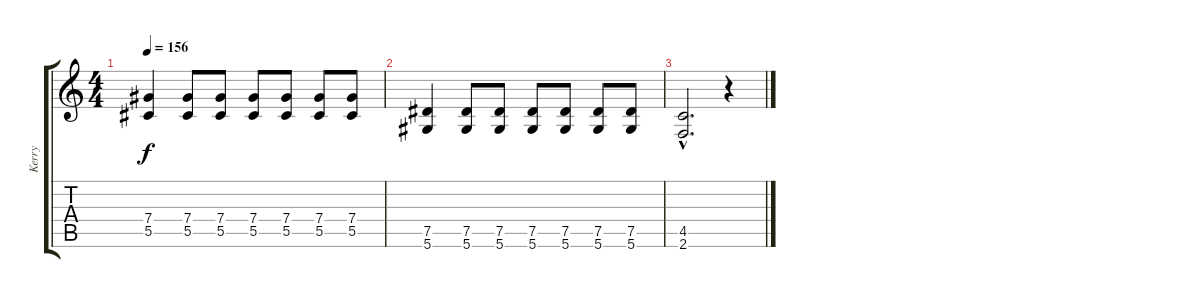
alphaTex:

\track ("Kerry" "Kerry") {instrument distortionguitar}
\staff {score tabs}
\tuning (Eb4 Bb3 Gb3 Db3 Ab2 Eb2) {hide}
\ts (4 4)
\tempo 156
\clef g2
\ks c
(7.4 5.5).4{dy f} (7.4 5.5).8 (7.4 5.5).8 (7.4 5.5).8 (7.4 5.5).8 (7.4 5.5).8 (7.4 5.5).8 |
(7.5 5.6).4 (7.5 5.6).8 (7.5 5.6).8 (7.5 5.6).8 (7.5 5.6).8 (7.5 5.6).8 (7.5 5.6).8 |
(4.5{hac} 2.6{hac}).2{d} r.4
